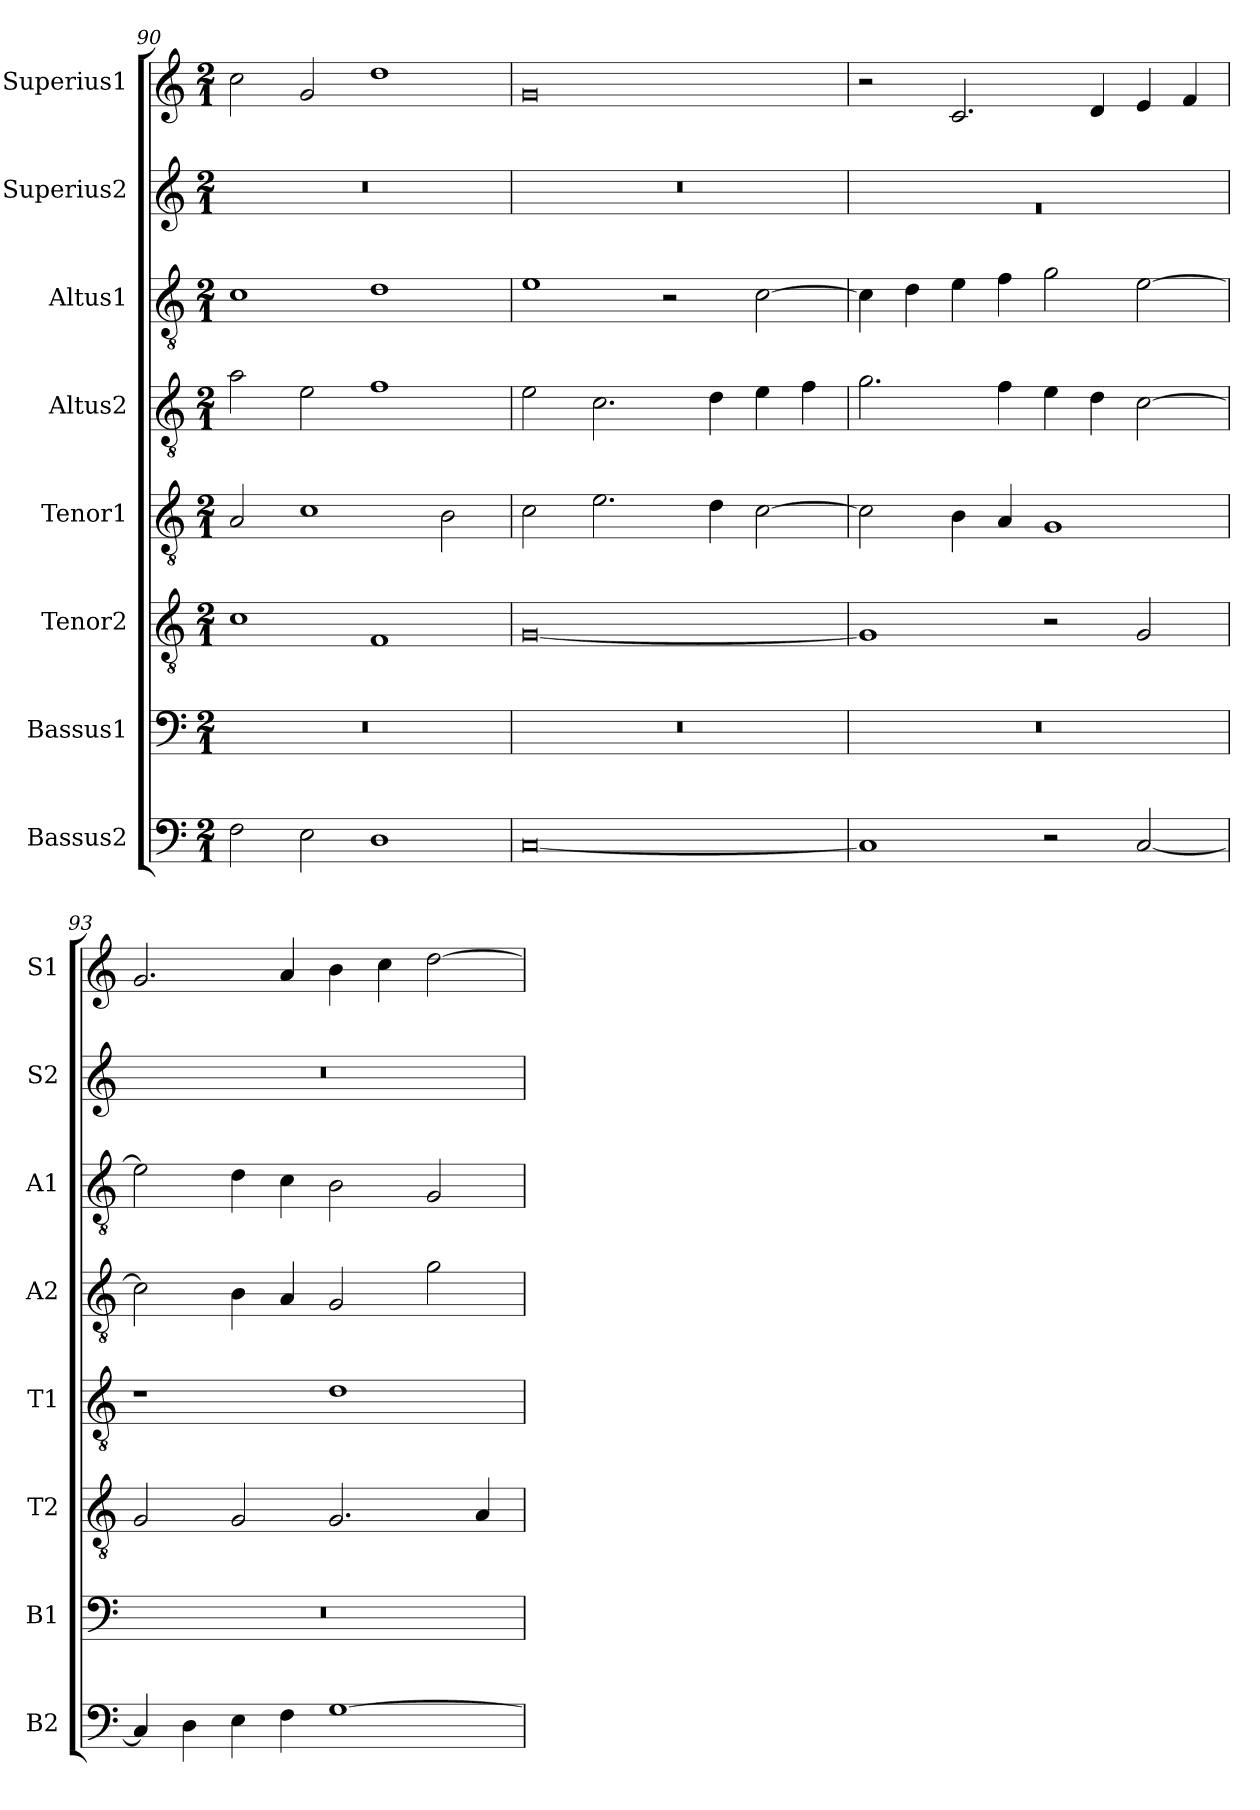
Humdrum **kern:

**kern	**kern	**kern	**kern	**kern	**kern	**kern	**kern
*part8	*part7	*part6	*part5	*part4	*part3	*part2	*part1
*staff8	*staff7	*staff6	*staff5	*staff4	*staff3	*staff2	*staff1
*I"Bassus2	*I"Bassus1	*I"Tenor2	*I"Tenor1	*I"Altus2	*I"Altus1	*I"Superius2	*I"Superius1
*I'B2	*I'B1	*I'T2	*I'T1	*I'A2	*I'A1	*I'S2	*I'S1
*clefF4	*clefF4	*clefGv2	*clefGv2	*clefGv2	*clefGv2	*clefG2	*clefG2
*k[]	*k[]	*k[]	*k[]	*k[]	*k[]	*k[]	*k[]
*M2/1	*M2/1	*M2/1	*M2/1	*M2/1	*M2/1	*M2/1	*M2/1
=90	=90	=90	=90	=90	=90	=90	=90
2F	0r	1c	2A	2a	1c	0r	2cc
2E	.	.	1c	2e	.	.	2g
1D	.	1F	.	1f	1d	.	1dd
.	.	.	2B	.	.	.	.
=91	=91	=91	=91	=91	=91	=91	=91
[0C	0r	[0G	2c	2e	1e	0r	0g
.	.	.	2.e	2.c	.	.	.
.	.	.	.	.	2r	.	.
.	.	.	4d	4d	.	.	.
.	.	.	[2c	4e	[2c	.	.
.	.	.	.	4f	.	.	.
=92	=92	=92	=92	=92	=92	=92	=92
1C]	0r	1G]	2c]	2.g	4c]	0rg	2r
.	.	.	.	.	4d	.	.
.	.	.	4B	.	4e	.	2.c
.	.	.	4A	4f	4f	.	.
2r	.	2r	1G	4e	2g	.	.
.	.	.	.	4d	.	.	4d
[2C	.	2G	.	[2c	[2e	.	4e
.	.	.	.	.	.	.	4f
=93	=93	=93	=93	=93	=93	=93	=93
4C]	0r	2G	1r	2c]	2e]	0r	2.g
4D	.	.	.	.	.	.	.
4E	.	2G	.	4B	4d	.	.
4F	.	.	.	4A	4c	.	4a
[1G	.	2.G	1d	2G	2B	.	4b
.	.	.	.	.	.	.	4cc
.	.	.	.	2g	2G	.	[2dd
.	.	4A	.	.	.	.	.
=	=	=	=	=	=	=	=
*-	*-	*-	*-	*-	*-	*-	*-
